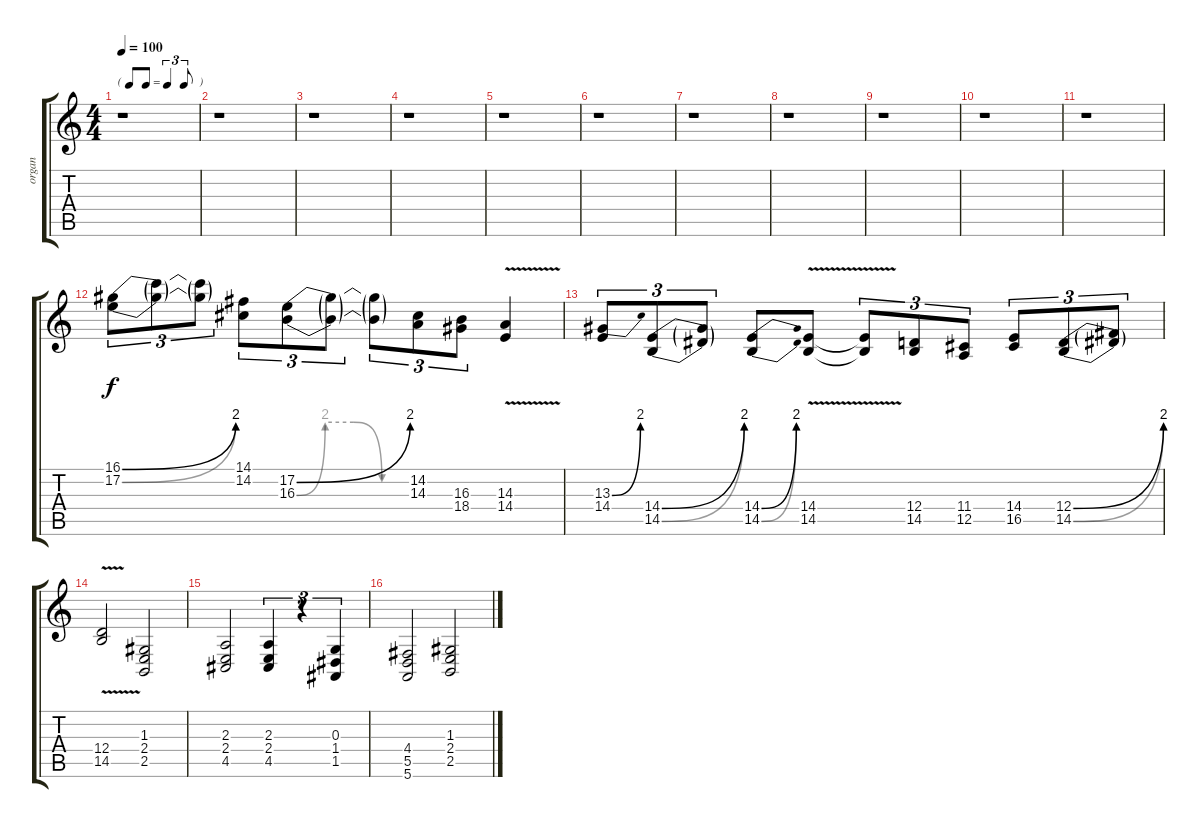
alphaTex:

\track ("organ" "organ") {instrument reedorgan}
\staff {score tabs}
\tuning (E4 B3 G3 D3 A2 E2) {hide}
\ts (4 4)
\tf triplet8th
\tempo 100
\clef g2
\ks c
r.1{dy f} |
r.1 |
r.1 |
r.1 |
r.1 |
r.1 |
r.1 |
r.1 |
r.1 |
r.1 |
r.1 |
(16.1{be (bend 0 0 60 8)} 17.2{be (bend 0 0 60 8)}).8{tu (3 2) volume 11 instrument distortionguitar} (16.1{t} 17.2{t}).8{tu (3 2)} (16.1{t} 17.2{t}).8{tu (3 2)} (14.1 14.2).8{tu (3 2)} (17.2{be (bend 0 0 60 8)} 16.3{be (custom 0 0 15 8 30 8 45 0 60 0)}).8{tu (3 2)} (17.2{t} 16.3{t}).8{tu (3 2)} (17.2{t} 16.3{t}).8{tu (3 2)} (14.2 14.3).8{tu (3 2)} (16.3 18.4).8{tu (3 2)} (14.3{v} 14.4{v}).4 |
(13.3{be (bend 0 0 60 8)} 14.4).8{tu (3 2)} (14.4{be (bend 0 0 60 8)} 14.5{be (bend 0 0 60 8)}).8{tu (3 2)} (14.4{t} 14.5{t}).8{tu (3 2)} (14.4{be (bend 0 0 60 8)} 14.5{be (bend 0 0 60 8)}).8 (14.4{v} 14.5{v}).8 (14.4{t} 14.5{t}).8{tu (3 2)} (12.4 14.5).8{tu (3 2)} (11.4 12.5).8{tu (3 2)} (14.4 16.5).8{tu (3 2)} (12.4{be (bend 0 0 60 8)} 14.5{be (bend 0 0 60 8)}).8{tu (3 2)} (12.4{t} 14.5{t}).8{tu (3 2)} |
(12.4{v} 14.5{v}).2 (1.3 2.4 2.5).2{volume 11 instrument drawbarorgan} |
(2.3 2.4 4.5).2 (2.3 2.4 4.5).4{tu (3 2)} r.4{tu (3 2)} (0.3 1.4 1.5).4{tu (3 2)} |
(4.4 5.5 5.6).2 (1.3 2.4 2.5).2
